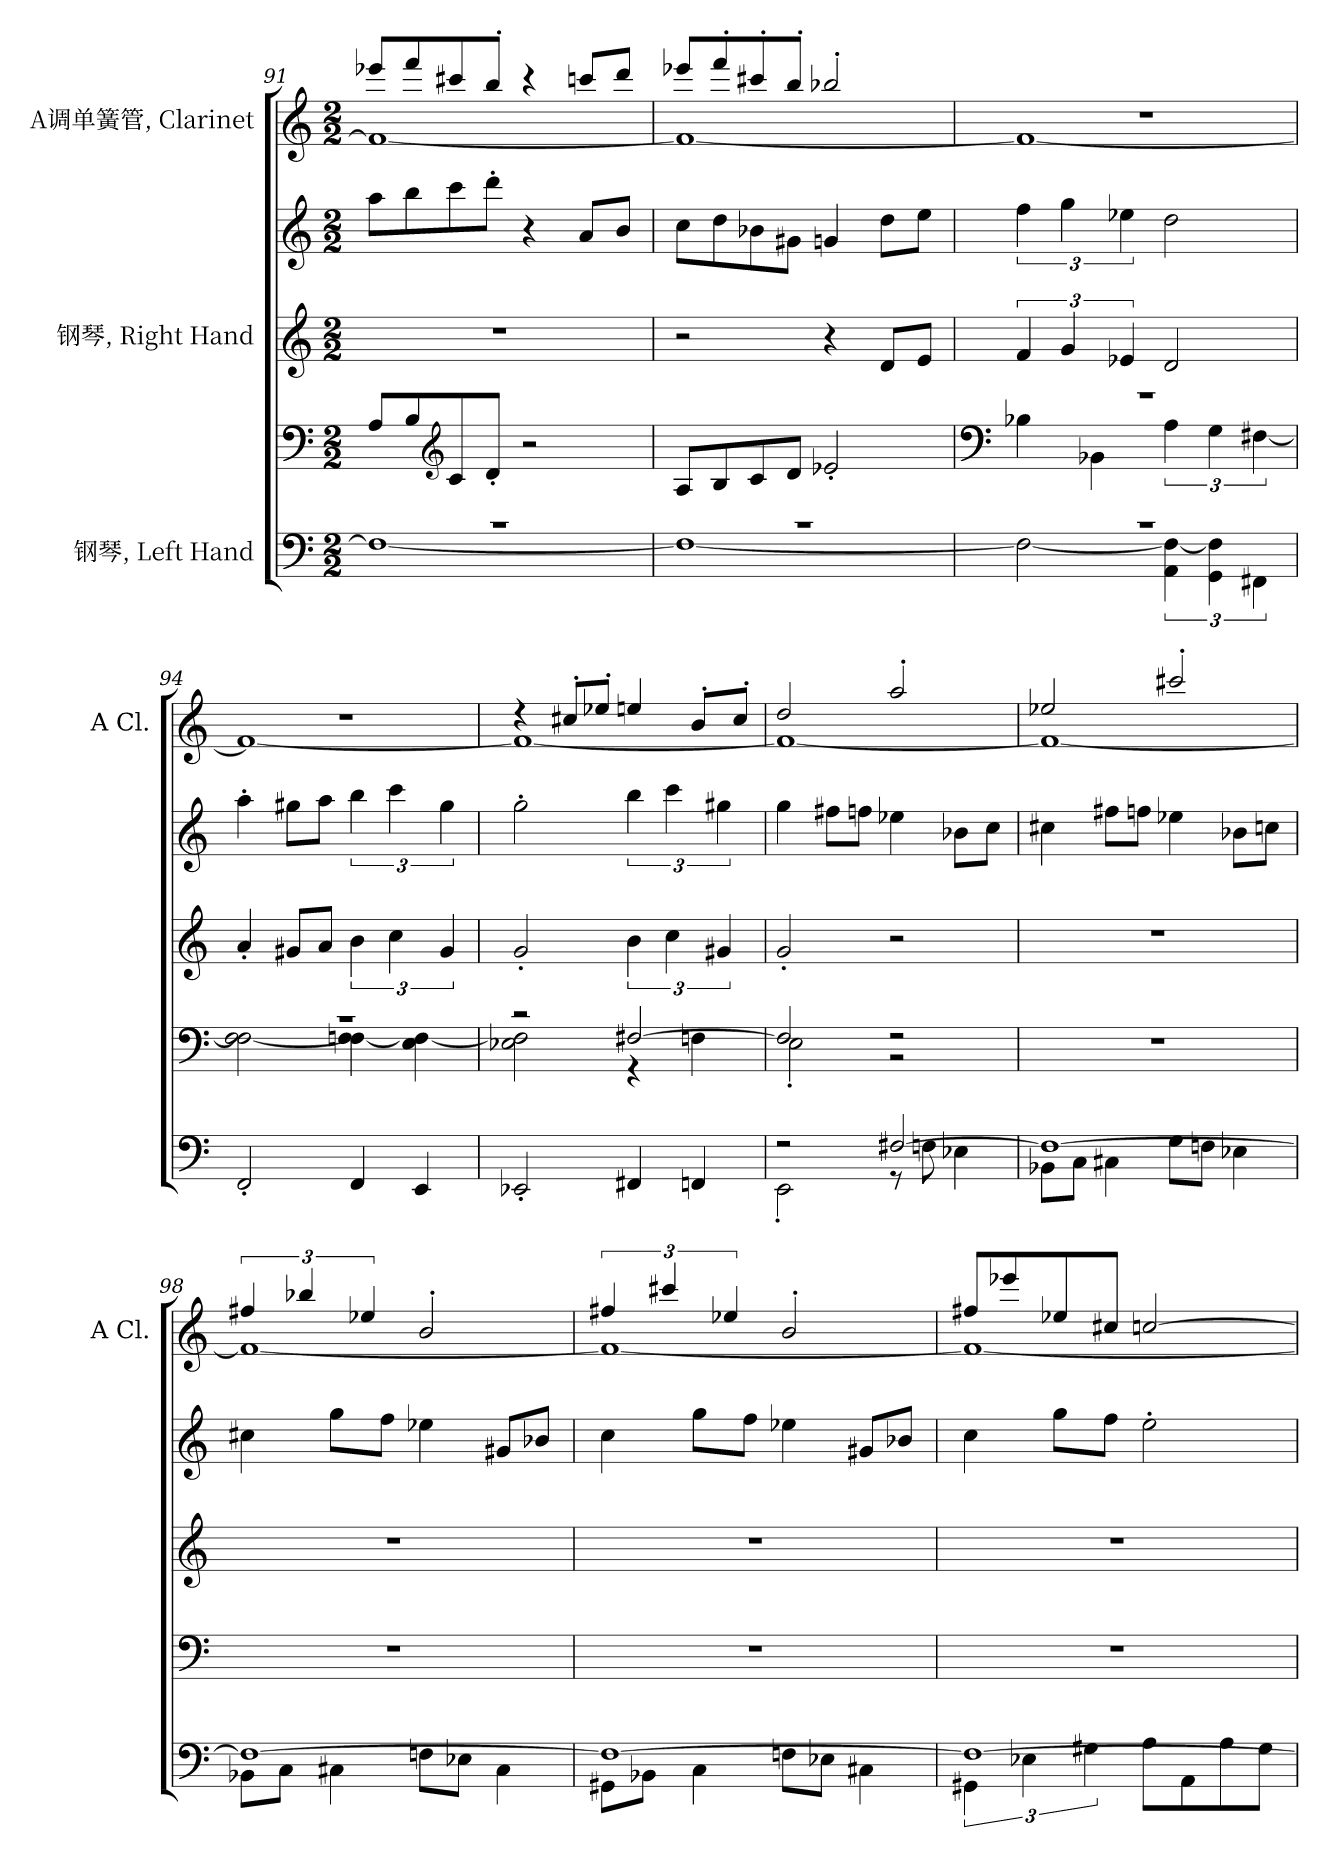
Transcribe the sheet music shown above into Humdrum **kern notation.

**kern	**kern	**kern	**kern	**kern
*part3	*part3	*part2	*part2	*part1
*staff5	*staff4	*staff3	*staff2	*staff1
*I"钢琴, Left Hand	*	*I"钢琴, Right Hand	*	*I"A调单簧管, Clarinet
*	*	*	*	*I'A Cl.
*clefF4	*clefF4	*clefG2	*clefG2	*clefG2
*	*	*	*	*ITrd2c3
*k[]	*k[]	*k[]	*k[]	*k[f#c#g#]
*M2/2	*M2/2	*M2/2	*M2/2	*M2/2
=91	=91	=91	=91	=91
*^	*	*	*	*^
1r	1F#_	8A/L	1r	8aa\L	8cccn/L	1d#_
.	.	8B/	.	8bb\	8ddd/	.
*	*	*clefG2	*	*	*	*
.	.	8c/	.	8ccc\	8aa#X/	.
.	.	8d'/J	.	8ddd'\J	8gg#'/J	.
.	.	2r	.	4r	4r	.
.	.	.	.	8a/L	8aan/L	.
.	.	.	.	8b/J	8bb/J	.
=92	=92	=92	=92	=92	=92	=92
1r	1F#_	8A/L	2r	8cc\L	8cccn/L	1d#_
.	.	8B/	.	8dd\	8ddd'/	.
.	.	8c/	.	8b-X\	8aa#X'/	.
.	.	8d/J	.	8g#X\J	8gg#'/J	.
.	.	2e-X'/	4r	4gn/	2ggn'/	.
.	.	.	8d/L	8dd\L	.	.
.	.	.	8e/J	8ee\J	.	.
!!LO:LB:g=z	!!
=93	=93	=93	=93	=93	=93	=93
*	*	*clefF4	*	*	*	*
*	*	*^	*	*	*	*
1r	2F#\_	1r	4B-X\	6f/	6ff\	1r	1d#_
.	.	.	.	6g/	6gg\	.	.
.	.	.	4BB-X\	.	.	.	.
.	.	.	.	6e-X/	6ee-X\	.	.
.	6AA\ 6F#\_	.	6A\	2d/	2dd\	.	.
.	6GG\ 6F#\]	.	6G\	.	.	.	.
.	6FF#X\	.	[6F#X\	.	.	.	.
*v	*v	*	*	*	*	*	*
=94	=94	=94	=94	=94	=94	=94
2FF'/	1r	2F\ 2F#\_	4a'/	4aa'\	1r	1d#_
.	.	.	8g#X/L	8gg#X\L	.	.
.	.	.	8a/J	8aa\J	.	.
4FF/	.	4Fn\ 4F#\_	6b\	6bb\	.	.
.	.	.	6cc\	6ccc\	.	.
4EE/	.	4E\ 4F#\_	.	.	.	.
.	.	.	6g#/	6gg#\	.	.
=95	=95	=95	=95	=95	=95	=95
2EE-X'/	2r	2E-X\ 2F#\]	2g'/	2gg'\	4r	1d#_
.	.	.	.	.	8a#X'/L	.
.	.	.	.	.	8ccn'/J	.
4FF#X/	[2F#X/	4r	6b\	6bb\	4cc#X/	.
.	.	.	6cc\	6ccc\	.	.
4FFn/	.	4Fn\	.	.	8g#'/L	.
.	.	.	6g#X/	6gg#X\	.	.
.	.	.	.	.	8a#'/J	.
=96	=96	=96	=96	=96	=96	=96
*^	*	*	*	*	*	*
2r	2EE'\	2F#/]	2E'\	2g'/	4gg\	2b/	1d#_
.	.	.	.	.	8ff#X\L	.	.
.	.	.	.	.	8ffn\J	.	.
[2F#X/	8r	2r	2r	2r	4ee-X\	2ff#'/	.
.	8Fn\	.	.	.	.	.	.
.	4E-X\	.	.	.	8b-X\L	.	.
.	.	.	.	.	8cc\J	.	.
*	*	*v	*v	*	*	*	*
!!LO:PB:g=z	!!
=97	=97	=97	=97	=97	=97	=97
1F#_	8BB-X\L	1r	1r	4cc#X\	2ccn/	1d#_
.	8C\J	.	.	.	.	.
.	4C#X\	.	.	8ff#X\L	.	.
.	.	.	.	8ffn\J	.	.
.	8G\L	.	.	4ee-X\	2aa#X'/	.
.	8Fn\J	.	.	.	.	.
.	4E-X\	.	.	8b-X\L	.	.
.	.	.	.	8ccn\J	.	.
=98	=98	=98	=98	=98	=98	=98
1F#_	8BB-X\L	1r	1r	4cc#X\	6dd#X/	1d#_
.	8C\J	.	.	.	.	.
.	.	.	.	.	6ggn/	.
.	4C#X\	.	.	8gg\L	.	.
.	.	.	.	.	6ccn/	.
.	.	.	.	8ff\J	.	.
.	8Fn\L	.	.	4ee-X\	2g#'/	.
.	8E-X\J	.	.	.	.	.
.	4C#\	.	.	8g#X/L	.	.
.	.	.	.	8b-X/J	.	.
=99	=99	=99	=99	=99	=99	=99
1F#_	8GG#X\L	1r	1r	4cc\	6dd#X/	1d#_
.	8BB-X\J	.	.	.	.	.
.	.	.	.	.	6aa#X/	.
.	4C\	.	.	8gg\L	.	.
.	.	.	.	.	6ccn/	.
.	.	.	.	8ff\J	.	.
.	8Fn\L	.	.	4ee-X\	2g#'/	.
.	8E-X\J	.	.	.	.	.
.	4C#X\	.	.	8g#X/L	.	.
.	.	.	.	8b-X/J	.	.
!!LO:LB:g=z	!!
=100	=100	=100	=100	=100	=100	=100
1F#_	6GG#X\	1r	1r	4cc\	8dd#X/L	1d#_
.	.	.	.	.	8cccn/	.
.	6E-X\	.	.	.	.	.
.	.	.	.	8gg\L	8ccn/	.
.	6G#X\	.	.	.	.	.
.	.	.	.	8ff\J	8a#X/J	.
.	8A\L	.	.	2ee'\	[2an/	.
.	8AA\	.	.	.	.	.
.	8A\	.	.	.	.	.
.	8G#\J	.	.	.	.	.
*v	*v	*	*	*	*v	*v
=	=	=	=	=
*-	*-	*-	*-	*-
